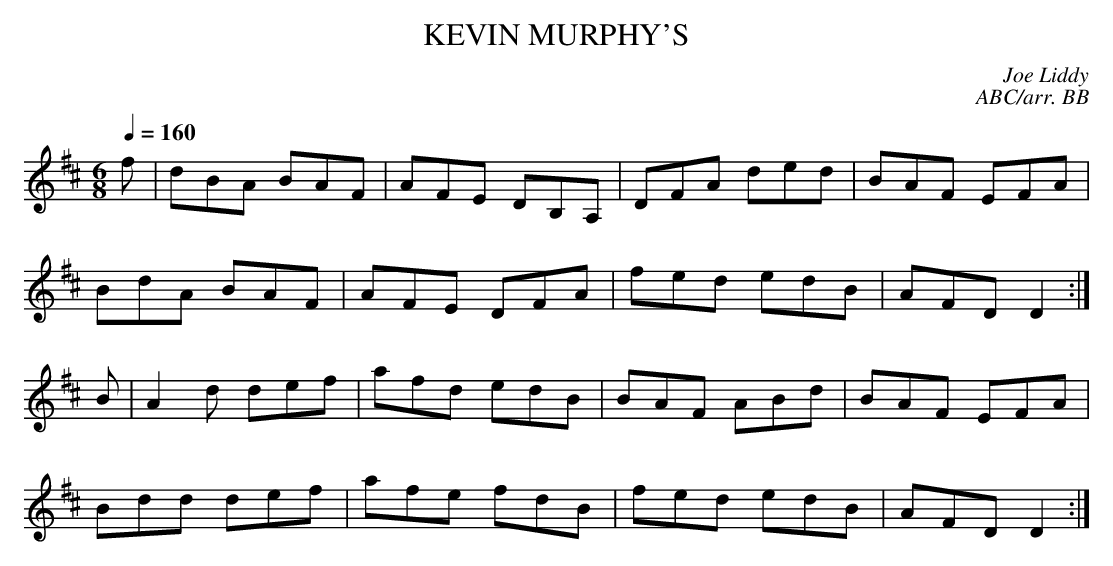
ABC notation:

X:1
T:KEVIN MURPHY'S
C:Joe Liddy
C:ABC/arr. BB
Q:1/4=160
M:6/8
K:D
f|dBA BAF|AFE DB,A,|DFA ded|BAF EFA |
BdA BAF|AFE DFA|fed edB|AFD D2 :|
B|A2d def| afd edB|BAF ABd|BAF EFA |
Bdd def|afe fdB|fed edB|AFD D2 :|
